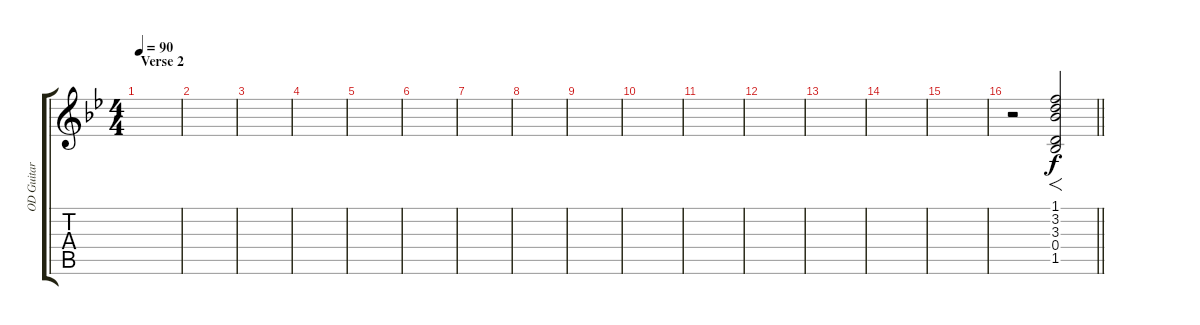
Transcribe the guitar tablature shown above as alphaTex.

\track ("OD Guitar" "OD Guitar") {instrument overdrivenguitar}
\staff {score tabs}
\tuning (E4 B3 G3 D3 A2 E2) {hide}
\ts (4 4)
\section ("" "Verse 2")
\tempo 90
\clef g2
\ks bb
|
|
|
|
|
|
|
|
|
|
|
|
|
|
|
\barLineRight lightlight
r.2 (1.1 3.2 3.3 0.4 1.5).2{f}
